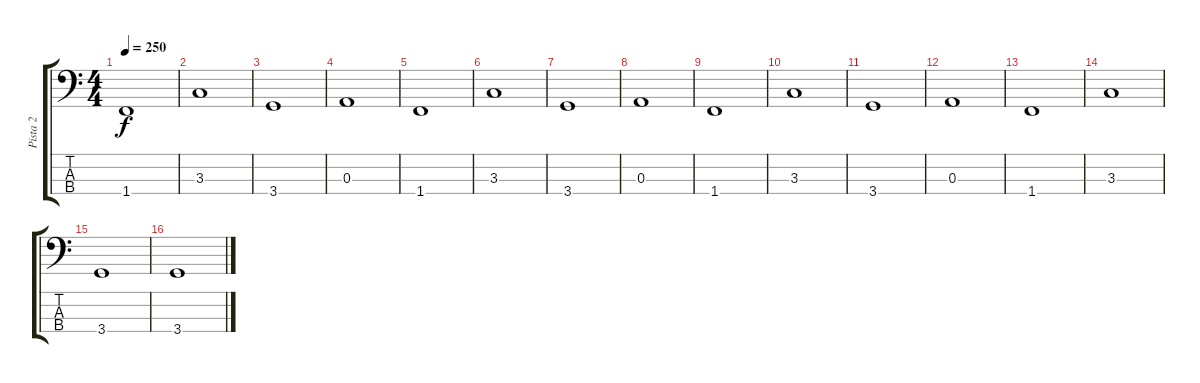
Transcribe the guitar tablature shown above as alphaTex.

\track ("Pista 2" "Pista 2") {instrument electricbassfinger}
\staff {score tabs}
\tuning (G2 D2 A1 E1) {hide}
\ts (4 4)
\tempo 250
\clef f4
\ks c
1.4.1{dy f} |
3.3.1 |
3.4.1 |
0.3.1 |
1.4.1 |
3.3.1 |
3.4.1 |
0.3.1 |
1.4.1 |
3.3.1 |
3.4.1 |
0.3.1 |
1.4.1 |
3.3.1 |
3.4.1 |
3.4.1
